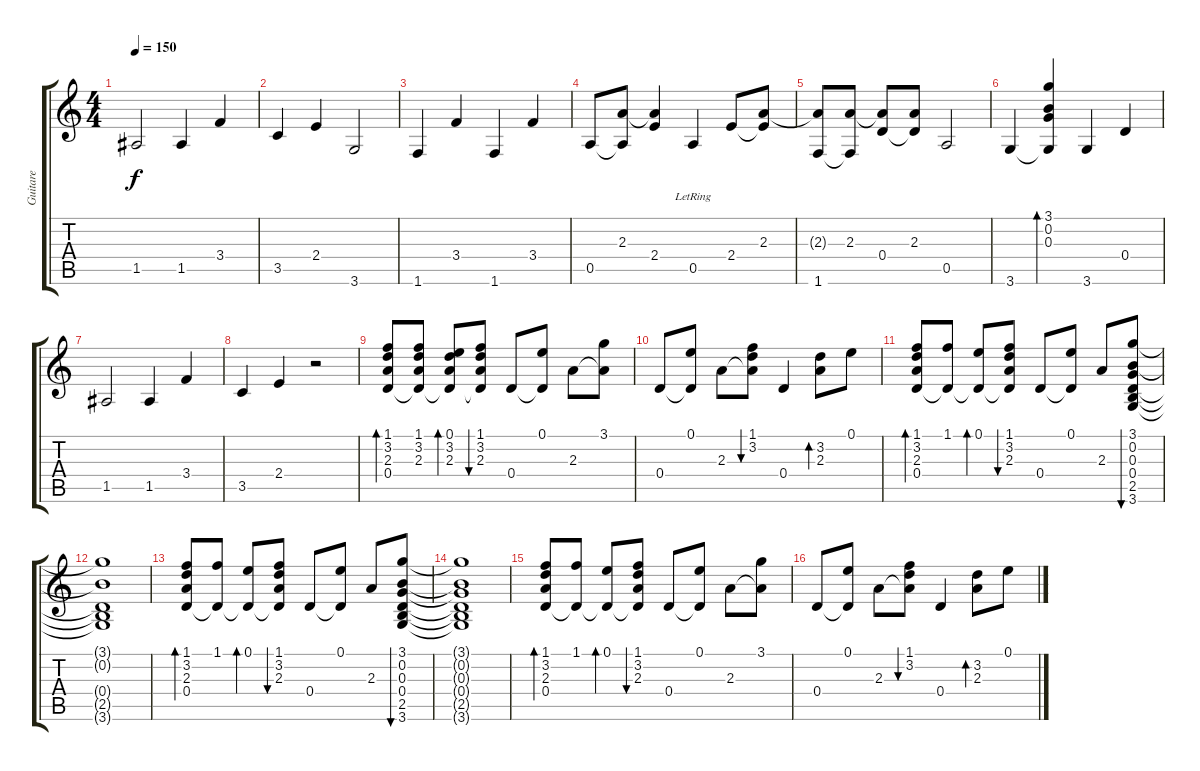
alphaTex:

\track ("Guitare" "Guitare") {instrument acousticguitarsteel}
\staff {score tabs}
\tuning (E4 B3 G3 D3 A2 E2) {hide}
\ts (4 4)
\tempo 150
\clef g2
\ks c
1.5.2{dy f} 1.5.4 3.4.4 |
3.5.4 2.4.4 3.6.2 |
1.6.4 3.4.4 1.6.4 3.4.4 |
0.5.8 (2.3 0.5{t}).8 (2.3{t} 2.4).4 0.5{lr}.4 2.4.8 (2.3 2.4{t}).8 |
(2.3{t} 1.6).8 (2.3 1.6{t}).8 (2.3{t} 0.4).8 (2.3 0.4{t}).8 0.5.2 |
3.6.4 (3.1 0.2 0.3 3.6{t}).4{bd 240} 3.6.4 0.4.4 |
1.5.2 1.5.4 3.4.4 |
3.5.4 2.4.4 r.2 |
(1.1 3.2 2.3 0.4).8{bd 120} (1.1 3.2 2.3 0.4{t}).8 (0.1 3.2 2.3 0.4{t}).8{bd 120} (1.1 3.2 2.3 0.4{t}).8{bu 120} 0.4.8 (0.1 0.4{t}).8 2.3.8 (3.1 2.3{t}).8 |
0.4.8 (0.1 0.4{t}).8 2.3.8 (1.1 3.2 2.3{t}).8{bu 120} 0.4.4 (3.2 2.3).8{bd 120} 0.1.8 |
(1.1 3.2 2.3 0.4).8{bd 120} (1.1 0.4{t}).8 (0.1 0.4{t}).8{bd 120} (1.1 3.2 2.3 0.4{t}).8{bu 120} 0.4.8 (0.1 0.4{t}).8 2.3.8 (3.1 0.2 0.3 0.4 2.5 3.6).8{bu 120} |
(3.1{t} 0.2{t} 0.4{t} 2.5{t} 3.6{t}).1 |
(1.1 3.2 2.3 0.4).8{bd 120} (1.1 0.4{t}).8 (0.1 0.4{t}).8{bd 120} (1.1 3.2 2.3 0.4{t}).8{bu 120} 0.4.8 (0.1 0.4{t}).8 2.3.8 (3.1 0.2 0.3 0.4 2.5 3.6).8{bu 120} |
(3.1{t} 0.2{t} 0.3{t} 0.4{t} 2.5{t} 3.6{t}).1 |
(1.1 3.2 2.3 0.4).8{bd 120} (1.1 0.4{t}).8 (0.1 0.4{t}).8{bd 120} (1.1 3.2 2.3 0.4{t}).8{bu 120} 0.4.8 (0.1 0.4{t}).8 2.3.8 (3.1 2.3{t}).8 |
0.4.8 (0.1 0.4{t}).8 2.3.8 (1.1 3.2 2.3{t}).8{bu 120} 0.4.4 (3.2 2.3).8{bd 120} 0.1.8
